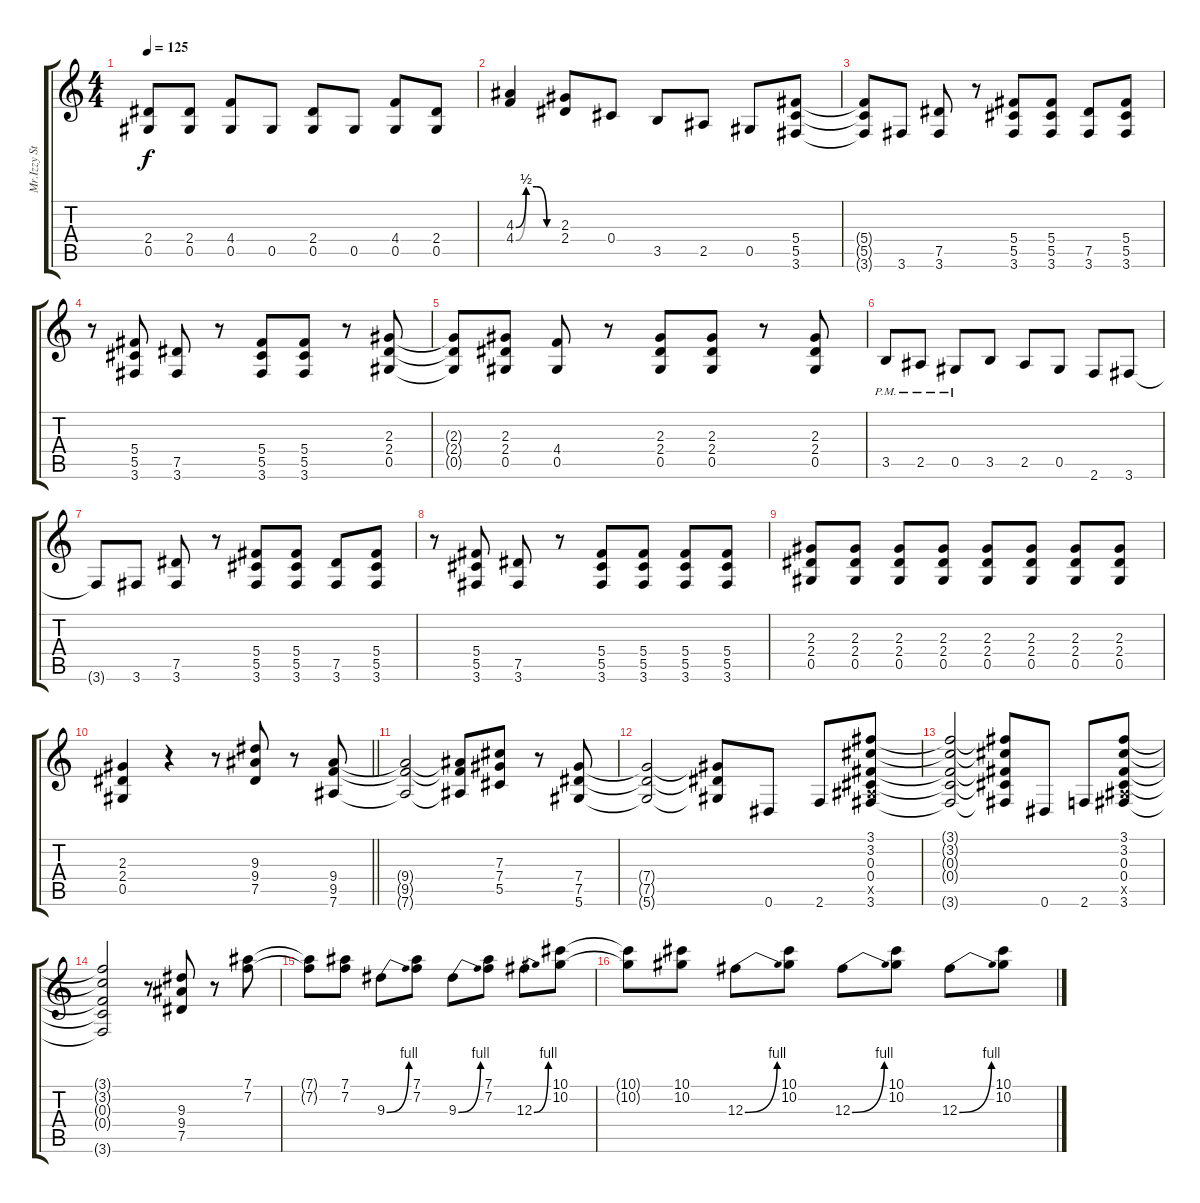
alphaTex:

\track ("Mr.Izzy Stradlin" "Mr.Izzy St") {instrument distortionguitar}
\staff {score tabs}
\tuning (Eb4 Bb3 Gb3 Db3 Ab2 Eb2) {hide}
\ts (4 4)
\tempo 125
\clef g2
\ks c
(2.4{t} 0.5{t}).8{dy f} (2.4 0.5).8 (4.4 0.5).8 0.5.8 (2.4 0.5).8 0.5.8 (4.4 0.5).8 (2.4 0.5).8 |
(4.3{be (custom 0 0 15 2 30 2 45 0 60 0)} 4.4{be (custom 0 0 15 2 30 2 45 0 60 0)}).4 (2.3 2.4).8 0.4.8 3.5.8 2.5.8 0.5.8 (5.4 5.5 3.6).8 |
(5.4{t} 5.5{t} 3.6{t}).8 3.6.8 (7.5 3.6).8 r.8 (5.4 5.5 3.6).8 (5.4 5.5 3.6).8 (7.5 3.6).8 (5.4 5.5 3.6).8 |
r.8 (5.4 5.5 3.6).8 (7.5 3.6).8 r.8 (5.4 5.5 3.6).8 (5.4 5.5 3.6).8 r.8 (2.3 2.4 0.5).8 |
(2.3{t} 2.4{t} 0.5{t}).8 (2.3 2.4 0.5).8 (4.4 0.5).8 r.8 (2.3 2.4 0.5).8 (2.3 2.4 0.5).8 r.8 (2.3 2.4 0.5).8 |
3.5{pm}.8 2.5{pm}.8 0.5{pm}.8 3.5.8 2.5.8 0.5.8 2.6.8 3.6.8 |
3.6{t}.8 3.6.8 (7.5 3.6).8 r.8 (5.4 5.5 3.6).8 (5.4 5.5 3.6).8 (7.5 3.6).8 (5.4 5.5 3.6).8 |
r.8 (5.4 5.5 3.6).8 (7.5 3.6).8 r.8 (5.4 5.5 3.6).8 (5.4 5.5 3.6).8 (5.4 5.5 3.6).8 (5.4 5.5 3.6).8 |
(2.3 2.4 0.5).8 (2.3 2.4 0.5).8 (2.3 2.4 0.5).8 (2.3 2.4 0.5).8 (2.3 2.4 0.5).8 (2.3 2.4 0.5).8 (2.3 2.4 0.5).8 (2.3 2.4 0.5).8 |
\barLineRight lightlight
(2.3 2.4 0.5).4 r.4 r.8 (9.3 9.4 7.5).8{volume 11 balance 8} r.8 (9.4 9.5 7.6).8 |
(9.4{t} 9.5{t} 7.6{t}).2 (9.4{t} 9.5{t} 7.6{t}).8 (7.3 7.4 5.5).8 r.8 (7.4 7.5 5.6).8 |
(7.4{t} 7.5{t} 5.6{t}).2 (7.4{t} 7.5{t} 5.6{t}).8 0.6.8 2.6.8 (3.1 3.2 0.3 0.4 2.5{x} 3.6).8 |
(3.1{t} 3.2{t} 0.3{t} 0.4{t} 3.6{t}).2 (3.1{t} 3.2{t} 0.3{t} 0.4{t} 3.6{t}).8 0.6.8 2.6.8 (3.1 3.2 0.3 0.4 2.5{x} 3.6).8 |
(3.1{t} 3.2{t} 0.3{t} 0.4{t} 3.6{t}).2 r.8 (9.3 9.4 7.5).8 r.8 (7.1 7.2).8{volume 16 balance 4} |
(7.1{t} 7.2{t}).8 (7.1 7.2).8 9.3{be (bend 0 0 60 4)}.8 (7.1 7.2).8 9.3{be (bend 0 0 60 4)}.8 (7.1 7.2).8 12.3{be (bend 0 0 60 4)}.8 (10.1 10.2).8 |
(10.1{t} 10.2{t}).8 (10.1 10.2).8 12.3{be (bend 0 0 60 4)}.8 (10.1 10.2).8 12.3{be (bend 0 0 60 4)}.8 (10.1 10.2).8 12.3{be (bend 0 0 60 4)}.8 (10.1 10.2).8
